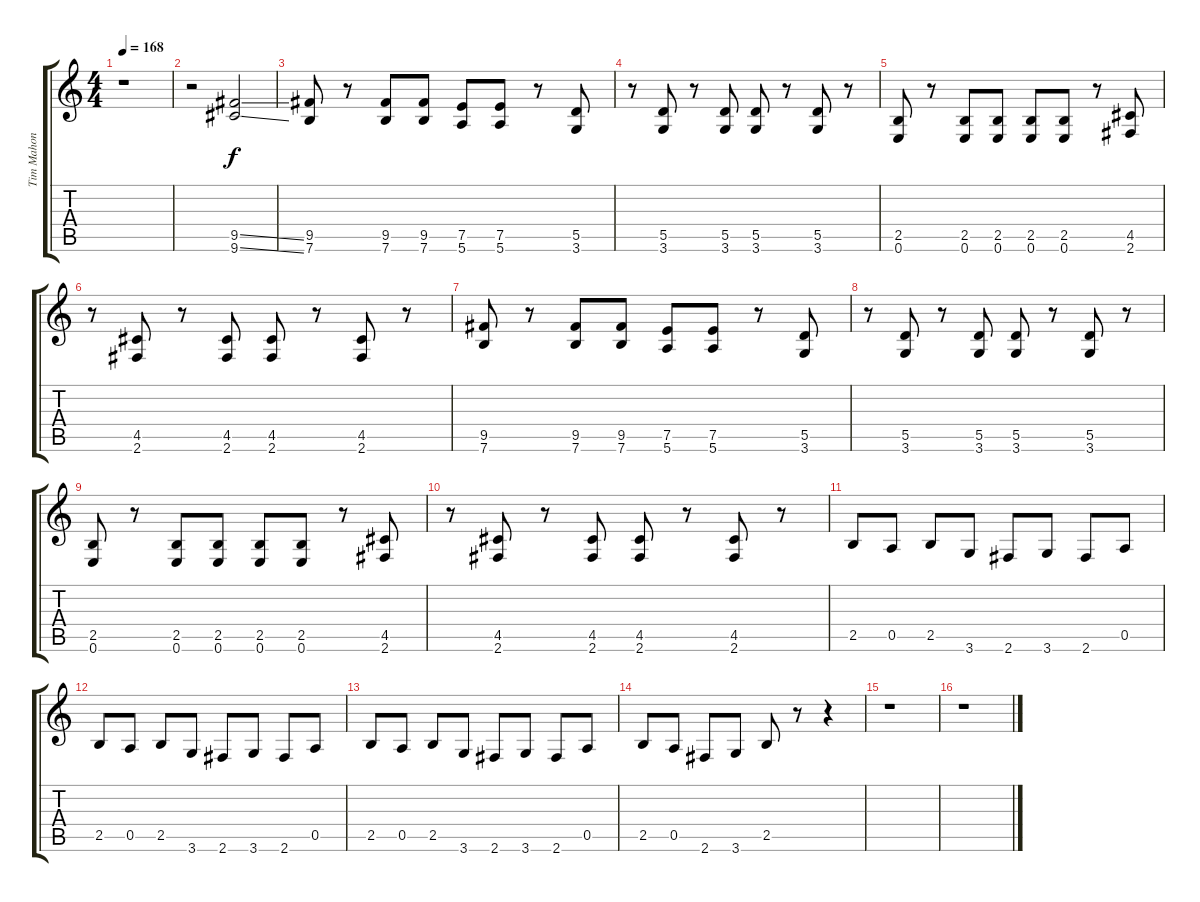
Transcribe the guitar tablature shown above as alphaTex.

\track (" Tim Mahoney" " Tim Mahon") {instrument distortionguitar}
\staff {score tabs}
\tuning (E4 B3 G3 D3 A2 E2) {hide}
\ts (4 4)
\tempo 168
\clef g2
\ks c
r.1{dy f} |
r.2 (9.5{ss} 9.6{ss}).2 |
(9.5 7.6).8 r.8 (9.5 7.6).8 (9.5 7.6).8 (7.5 5.6).8 (7.5 5.6).8 r.8 (5.5 3.6).8 |
r.8 (5.5 3.6).8 r.8 (5.5 3.6).8 (5.5 3.6).8 r.8 (5.5 3.6).8 r.8 |
(2.5 0.6).8 r.8 (2.5 0.6).8 (2.5 0.6).8 (2.5 0.6).8 (2.5 0.6).8 r.8 (4.5 2.6).8 |
r.8 (4.5 2.6).8 r.8 (4.5 2.6).8 (4.5 2.6).8 r.8 (4.5 2.6).8 r.8 |
(9.5 7.6).8 r.8 (9.5 7.6).8 (9.5 7.6).8 (7.5 5.6).8 (7.5 5.6).8 r.8 (5.5 3.6).8 |
r.8 (5.5 3.6).8 r.8 (5.5 3.6).8 (5.5 3.6).8 r.8 (5.5 3.6).8 r.8 |
(2.5 0.6).8 r.8 (2.5 0.6).8 (2.5 0.6).8 (2.5 0.6).8 (2.5 0.6).8 r.8 (4.5 2.6).8 |
r.8 (4.5 2.6).8 r.8 (4.5 2.6).8 (4.5 2.6).8 r.8 (4.5 2.6).8 r.8 |
2.5.8 0.5.8 2.5.8 3.6.8 2.6.8 3.6.8 2.6.8 0.5.8 |
2.5.8 0.5.8 2.5.8 3.6.8 2.6.8 3.6.8 2.6.8 0.5.8 |
2.5.8 0.5.8 2.5.8 3.6.8 2.6.8 3.6.8 2.6.8 0.5.8 |
2.5.8 0.5.8 2.6.8 3.6.8 2.5.8 r.8 r.4 |
r.1 |
r.1
